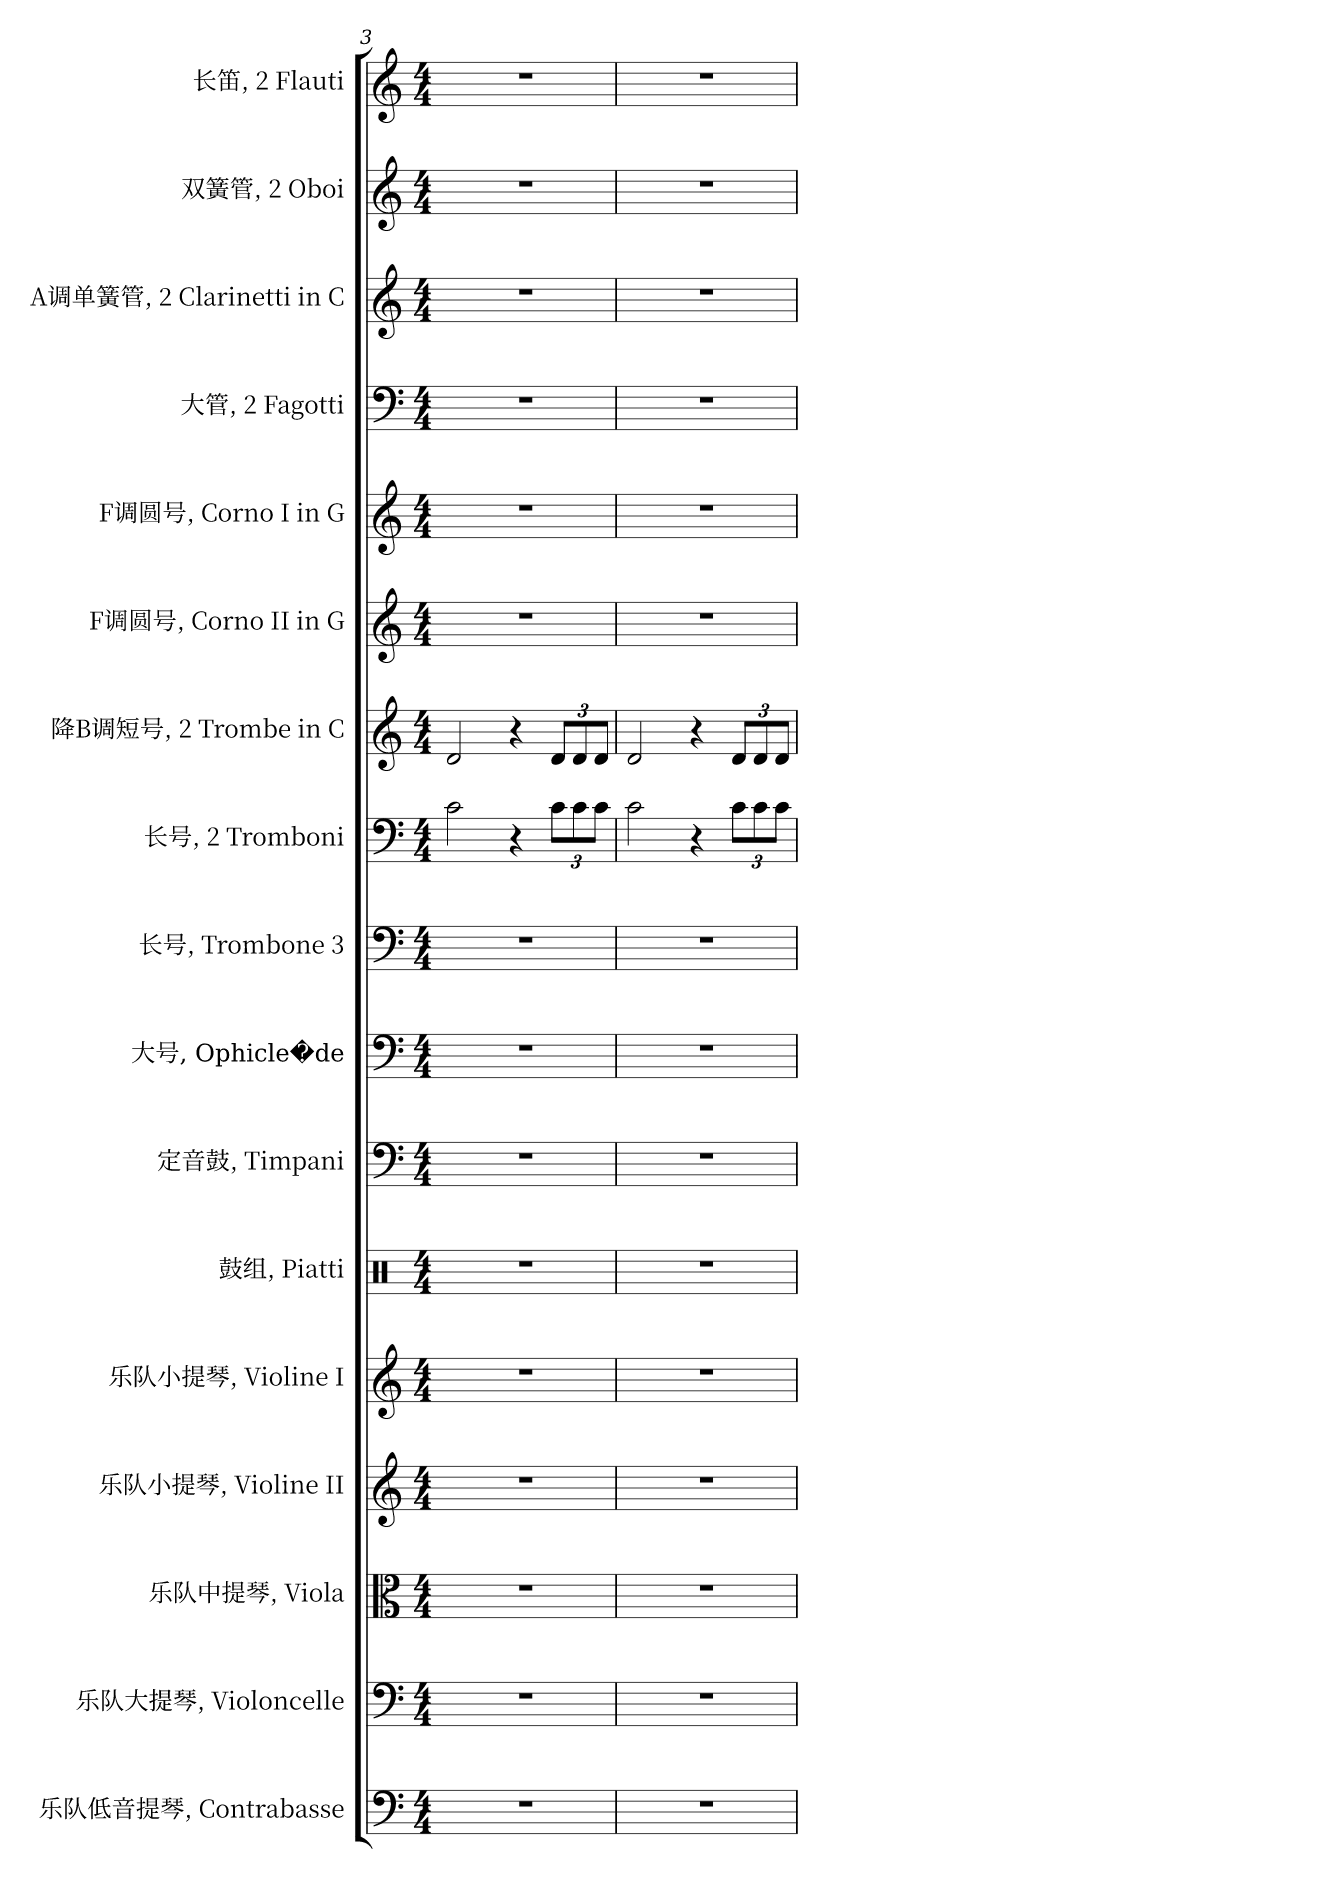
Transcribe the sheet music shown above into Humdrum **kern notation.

**kern	**kern	**kern	**kern	**kern	**kern	**kern	**kern	**kern	**kern	**kern	**kern	**kern	**kern	**kern	**kern	**kern
*part17	*part16	*part15	*part14	*part13	*part12	*part11	*part10	*part9	*part8	*part7	*part6	*part5	*part4	*part3	*part2	*part1
*staff17	*staff16	*staff15	*staff14	*staff13	*staff12	*staff11	*staff10	*staff9	*staff8	*staff7	*staff6	*staff5	*staff4	*staff3	*staff2	*staff1
*I"乐队低音提琴, Contrabasse	*I"乐队大提琴, Violoncelle	*I"乐队中提琴, Viola	*I"乐队小提琴, Violine II	*I"乐队小提琴, Violine I	*I"鼓组, Piatti	*I"定音鼓, Timpani	*I"大号, Ophicle�de	*I"长号, Trombone 3	*I"长号, 2 Tromboni	*I"降B调短号, 2 Trombe in C	*I"F调圆号, Corno II in G	*I"F调圆号, Corno I in G	*I"大管, 2 Fagotti	*I"A调单簧管, 2 Clarinetti in C	*I"双簧管, 2 Oboi	*I"长笛, 2 Flauti
*I'Cbs.	*	*	*	*	*	*I'Timp.	*	*I'Tbn.	*I'Tbn.	*	*	*	*	*I'A Cl.	*I'Ob.	*I'Fl.
*clefF4	*clefF4	*clefC3	*clefG2	*clefG2	*clefX	*clefF4	*clefF4	*clefF4	*clefF4	*clefG2	*clefG2	*clefG2	*clefF4	*clefG2	*clefG2	*clefG2
*ITrd7c12	*	*	*	*	*	*	*	*	*	*ITrd1c2	*ITrd4c7	*ITrd4c7	*	*ITrd1c2	*	*
*k[]	*k[]	*k[]	*k[]	*k[]	*k[]	*k[]	*k[]	*k[]	*k[]	*k[b-e-]	*k[b-]	*k[b-]	*k[]	*k[b-e-]	*k[]	*k[]
*M4/4	*M4/4	*M4/4	*M4/4	*M4/4	*M4/4	*M4/4	*M4/4	*M4/4	*M4/4	*M4/4	*M4/4	*M4/4	*M4/4	*M4/4	*M4/4	*M4/4
*MM162	*MM162	*MM162	*MM162	*MM162	*MM162	*MM162	*MM162	*MM162	*MM162	*MM162	*MM162	*MM162	*MM162	*MM162	*MM162	*MM162
=3	=3	=3	=3	=3	=3	=3	=3	=3	=3	=3	=3	=3	=3	=3	=3	=3
1r	1r	1r	1r	1r	1r	1r	1r	1r	2c\	2c/	1r	1r	1r	1r	1r	1r
.	.	.	.	.	.	.	.	.	4r	4r	.	.	.	.	.	.
*	*	*	*	*	*	*	*	*	*Xbrackettup	*Xbrackettup	*	*	*	*	*	*
.	.	.	.	.	.	.	.	.	12c\L	12c/L	.	.	.	.	.	.
.	.	.	.	.	.	.	.	.	12c\	12c/	.	.	.	.	.	.
.	.	.	.	.	.	.	.	.	12c\J	12c/J	.	.	.	.	.	.
=4	=4	=4	=4	=4	=4	=4	=4	=4	=4	=4	=4	=4	=4	=4	=4	=4
*	*	*	*	*	*	*	*	*	*	*	*	*	*	*	*	*MM162
1r	1r	1r	1r	1r	1r	1r	1r	1r	2c\	2c/	1r	1r	1r	1r	1r	1r
.	.	.	.	.	.	.	.	.	4r	4r	.	.	.	.	.	.
.	.	.	.	.	.	.	.	.	12c\L	12c/L	.	.	.	.	.	.
.	.	.	.	.	.	.	.	.	12c\	12c/	.	.	.	.	.	.
.	.	.	.	.	.	.	.	.	12c\J	12c/J	.	.	.	.	.	.
=	=	=	=	=	=	=	=	=	=	=	=	=	=	=	=	=
*-	*-	*-	*-	*-	*-	*-	*-	*-	*-	*-	*-	*-	*-	*-	*-	*-
